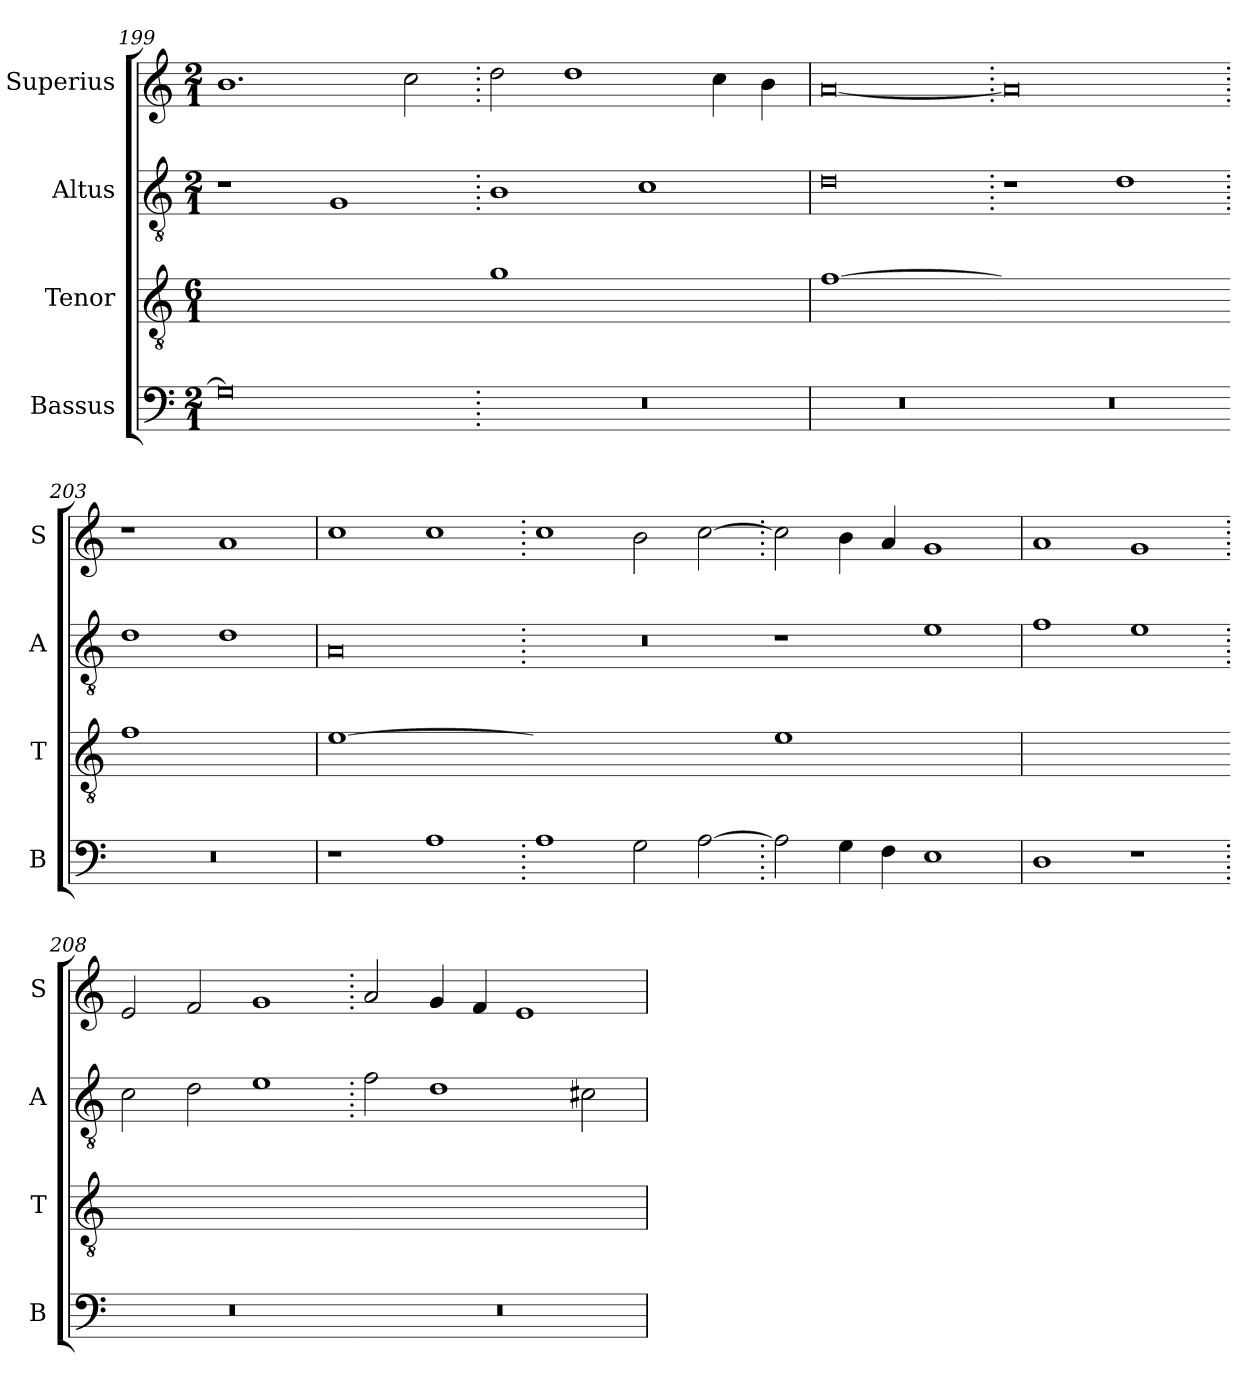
**kern	**kern	**kern	**kern
*part4	*part3	*part2	*part1
*staff4	*staff3	*staff2	*staff1
*I"Bassus	*I"Tenor	*I"Altus	*I"Superius
*I'B	*I'T	*I'A	*I'S
*clefF4	*clefGv2	*clefGv2	*clefG2
*k[]	*k[]	*k[]	*k[]
*M2/1	*M6/1	*M2/1	*M2/1
=199	=199	=199	=199
!	!LO:N:vis=1	!	!
0G]	0gyy]	1r	1.b
.	.	1G	.
.	.	.	2cc\
=200.	=200-	=200.	=200.
!	!LO:N:vis=1	!	!
0r	0g	1B	2dd\
.	.	.	1dd
.	.	1c	.
.	.	.	4cc\
.	.	.	4b\
=201	=201	=201	=201
!	!LO:N:vis=1	!	!
0r	[0f	0d	[0a
=202.	=202-	=202.	=202.
!	!LO:N:vis=1	!	!
0r	0fyy]	1r	0a]
.	.	1d	.
=203.	=203-	=203.	=203.
!	!LO:N:vis=1	!	!
0r	0f	1d	1r
.	.	1d	1a
=204	=204	=204	=204
!	!LO:N:vis=1	!	!
1r	[0e	0A	1cc
1A	.	.	1cc
=205.	=205-	=205.	=205.
!	!LO:N:vis=1	!	!
1A	0eyy]	0r	1cc
2G\	.	.	2b\
[2A\	.	.	[2cc\
=206.	=206-	=206.	=206.
!	!LO:N:vis=1	!	!
2A\]	0e	1r	2cc\]
4G\	.	.	4b\
4F\	.	.	4a/
1E	.	1e	1g
=207	=207	=207	=207
!	!LO:N:vis=1	!	!
1D	0r	1f	1a
1r	.	1e	1g
=208.	=208-	=208.	=208.
!	!LO:N:vis=1	!	!
0r	0r	2c\	2e/
.	.	2d\	2f/
.	.	1e	1g
=209.	=209-	=209.	=209.
!	!LO:N:vis=1	!	!
0r	0r	2f\	2a/
.	.	1d	4g/
.	.	.	4f/
.	.	.	1e
.	.	2c#X\	.
=	=	=	=
*-	*-	*-	*-
